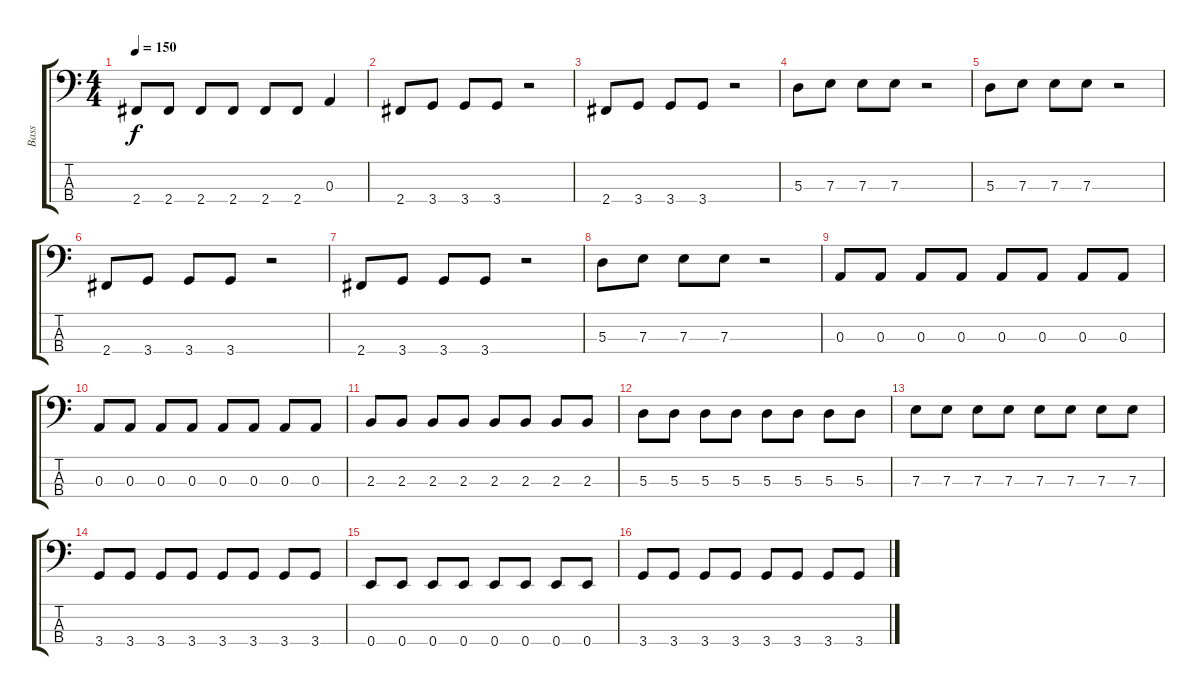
\track ("Bass" "Bass") {instrument electricbassfinger}
\staff {score tabs}
\tuning (G2 D2 A1 E1) {hide}
\ts (4 4)
\tempo 150
\clef f4
\ks c
2.4.8{dy f} 2.4.8 2.4.8 2.4.8 2.4.8 2.4.8 0.3.4 |
2.4.8 3.4.8 3.4.8 3.4.8 r.2 |
2.4.8 3.4.8 3.4.8 3.4.8 r.2 |
5.3.8 7.3.8 7.3.8 7.3.8 r.2 |
5.3.8 7.3.8 7.3.8 7.3.8 r.2 |
2.4.8 3.4.8 3.4.8 3.4.8 r.2 |
2.4.8 3.4.8 3.4.8 3.4.8 r.2 |
5.3.8 7.3.8 7.3.8 7.3.8 r.2 |
0.3.8 0.3.8 0.3.8 0.3.8 0.3.8 0.3.8 0.3.8 0.3.8 |
0.3.8 0.3.8 0.3.8 0.3.8 0.3.8 0.3.8 0.3.8 0.3.8 |
2.3.8 2.3.8 2.3.8 2.3.8 2.3.8 2.3.8 2.3.8 2.3.8 |
5.3.8 5.3.8 5.3.8 5.3.8 5.3.8 5.3.8 5.3.8 5.3.8 |
7.3.8 7.3.8 7.3.8 7.3.8 7.3.8 7.3.8 7.3.8 7.3.8 |
3.4.8 3.4.8 3.4.8 3.4.8 3.4.8 3.4.8 3.4.8 3.4.8 |
0.4.8 0.4.8 0.4.8 0.4.8 0.4.8 0.4.8 0.4.8 0.4.8 |
3.4.8 3.4.8 3.4.8 3.4.8 3.4.8 3.4.8 3.4.8 3.4.8
